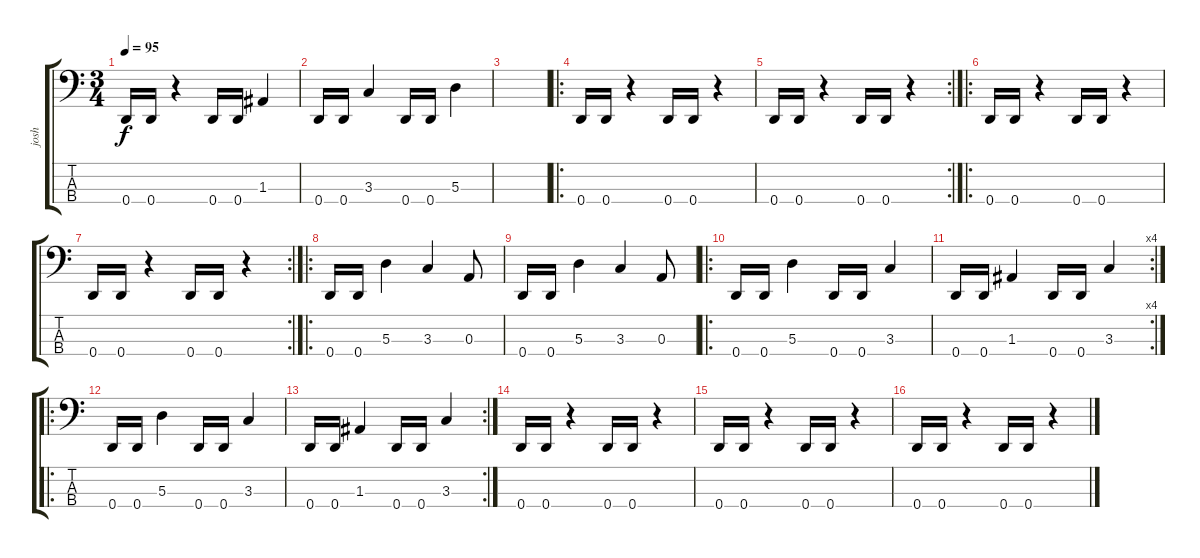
\track ("josh" "josh") {instrument electricbassfinger}
\staff {score tabs}
\tuning (G2 D2 A1 D1) {hide}
\ts (3 4)
\tempo 95
\clef f4
\ks c
0.4.16{dy f} 0.4.16 r.4 0.4.16 0.4.16 1.3.4 |
0.4.16 0.4.16 3.3.4 0.4.16 0.4.16 5.3.4 |
|
\ro
0.4.16 0.4.16 r.4 0.4.16 0.4.16 r.4 |
\rc 2
0.4.16 0.4.16 r.4 0.4.16 0.4.16 r.4 |
\ro
0.4.16 0.4.16 r.4 0.4.16 0.4.16 r.4 |
\rc 2
0.4.16 0.4.16 r.4 0.4.16 0.4.16 r.4 |
\ro
0.4.16 0.4.16 5.3.4 3.3.4 0.3.8 |
0.4.16 0.4.16 5.3.4 3.3.4 0.3.8 |
\ro
0.4.16 0.4.16 5.3.4 0.4.16 0.4.16 3.3.4 |
\rc 4
0.4.16 0.4.16 1.3.4 0.4.16 0.4.16 3.3.4 |
\ro
0.4.16 0.4.16 5.3.4 0.4.16 0.4.16 3.3.4 |
\rc 2
0.4.16 0.4.16 1.3.4 0.4.16 0.4.16 3.3.4 |
0.4.16 0.4.16 r.4 0.4.16 0.4.16 r.4 |
0.4.16 0.4.16 r.4 0.4.16 0.4.16 r.4 |
0.4.16 0.4.16 r.4 0.4.16 0.4.16 r.4
